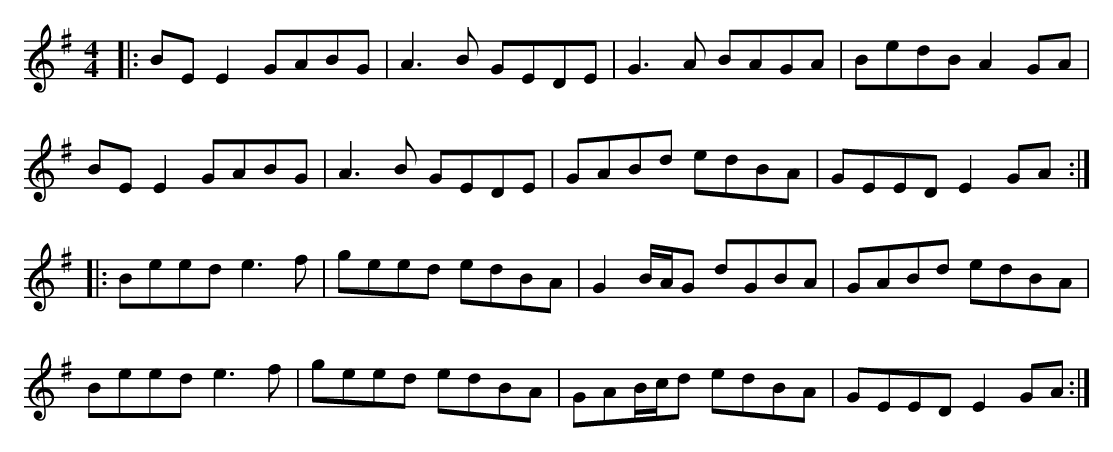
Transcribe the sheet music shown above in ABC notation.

X:1
M:4/4
K:Emin
|:BE E2 GABG|A3 B GEDE|G3 A BAGA|BedB A2 GA|
BE E2 GABG|A3 B GEDE|GABd edBA|GEED E2 GA:|
|:Beed e3f|geed edBA|G2 B/A/G dGBA|GABd edBA|
Beed e3f|geed edBA|GAB/c/d edBA|GEED E2 GA:|
